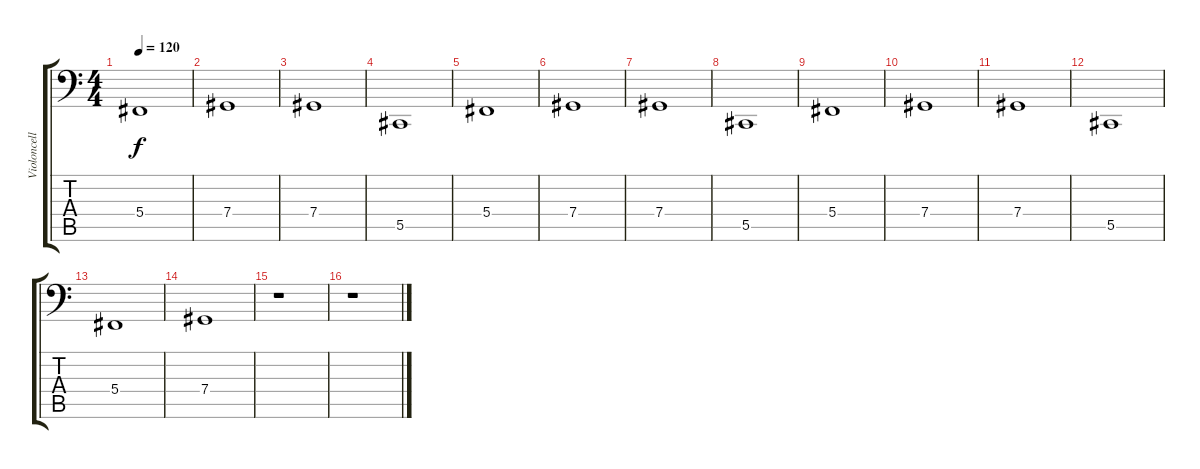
\track ("Violoncello" "Violoncell") {instrument cello}
\staff {score tabs}
\tuning (Eb3 Bb2 Gb2 Db2 Ab1 Eb1) {hide}
\ts (4 4)
\tempo 120
\clef f4
\ks c
5.4.1{dy f} |
7.4.1 |
7.4.1 |
5.5.1 |
5.4.1 |
7.4.1 |
7.4.1 |
5.5.1 |
5.4.1 |
7.4.1 |
7.4.1 |
5.5.1 |
5.4.1 |
7.4.1 |
r.1 |
r.1
